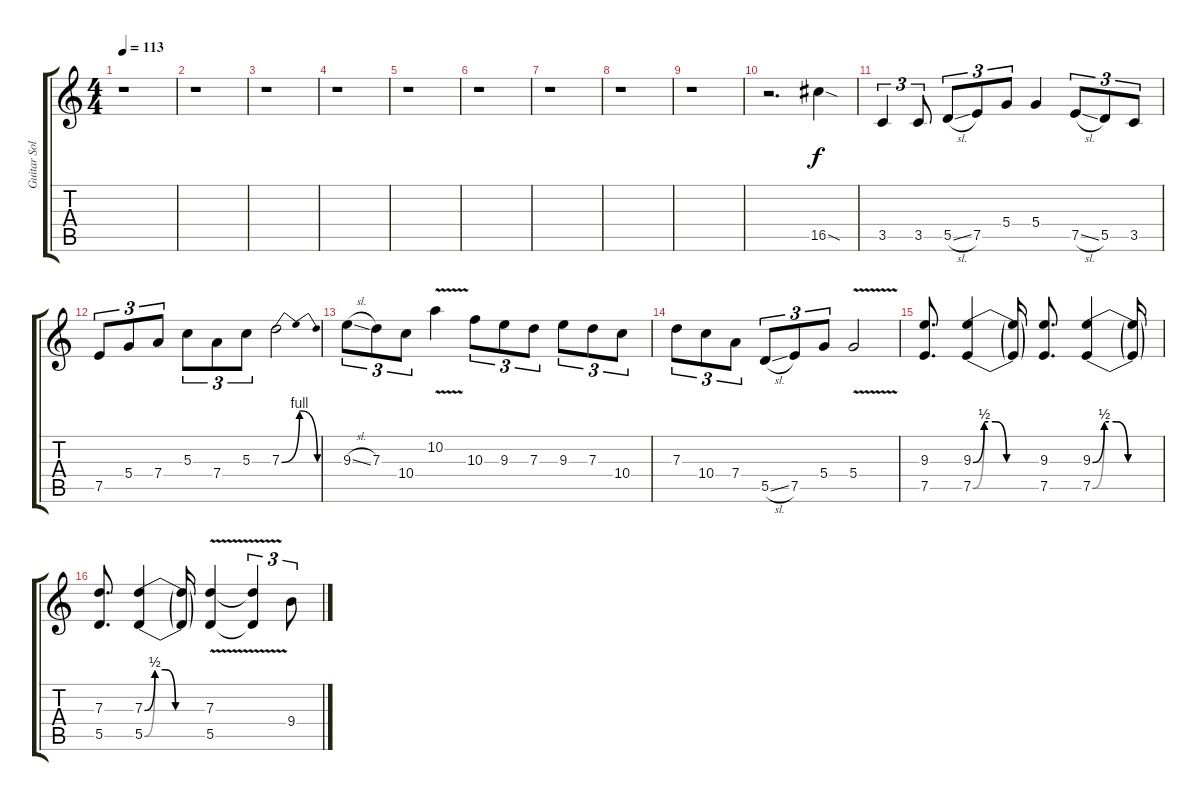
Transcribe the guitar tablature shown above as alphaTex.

\track ("Guitar Solo" "Guitar Sol") {instrument overdrivenguitar}
\staff {score tabs}
\tuning (E4 B3 G3 D3 A2 E2) {hide}
\ts (4 4)
\tempo 113
\clef g2
\ks c
r.1{dy f} |
r.1 |
r.1 |
r.1 |
r.1 |
r.1 |
r.1 |
r.1 |
r.1 |
r.2{d} 16.5{sod}.4 |
3.5.4{tu (3 2)} 3.5.8{tu (3 2)} 5.5{sl}.8{tu (3 2)} 7.5.8{tu (3 2)} 5.4.8{tu (3 2)} 5.4.4 7.5{sl}.8{tu (3 2)} 5.5.8{tu (3 2)} 3.5.8{tu (3 2)} |
7.5.8{tu (3 2)} 5.4.8{tu (3 2)} 7.4.8{tu (3 2)} 5.3.8{tu (3 2)} 7.4.8{tu (3 2)} 5.3.8{tu (3 2)} 7.3{be (bendrelease 0 0 15 4 45 4 60 0)}.2 |
9.3{sl}.8{tu (3 2)} 7.3.8{tu (3 2)} 10.4.8{tu (3 2)} 10.2{v}.4 10.3.8{tu (3 2)} 9.3.8{tu (3 2)} 7.3.8{tu (3 2)} 9.3.8{tu (3 2)} 7.3.8{tu (3 2)} 10.4.8{tu (3 2)} |
7.3.8{tu (3 2)} 10.4.8{tu (3 2)} 7.4.8{tu (3 2)} 5.5{sl}.8{tu (3 2)} 7.5.8{tu (3 2)} 5.4.8{tu (3 2)} 5.4{v}.2 |
(9.3 7.5).8{d} (9.3{be (custom 0 0 10 2 20 2 30 0 60 0)} 7.5{be (custom 0 0 10 2 20 2 30 0 60 0)}).4 (9.3{t} 7.5{t}).16 (9.3 7.5).8{d} (9.3{be (custom 0 0 10 2 20 2 30 0 60 0)} 7.5{be (custom 0 0 10 2 20 2 30 0 60 0)}).4 (9.3{t} 7.5{t}).16 |
(7.3 5.5).8{d} (7.3{be (custom 0 0 10 2 20 2 30 0 60 0)} 5.5{be (custom 0 0 10 2 20 2 30 0 60 0)}).4 (7.3{t} 5.5{t}).16 (7.3{v} 5.5{v}).4 (7.3{t} 5.5{t}).4{tu (3 2)} 9.4.8{tu (3 2)}
